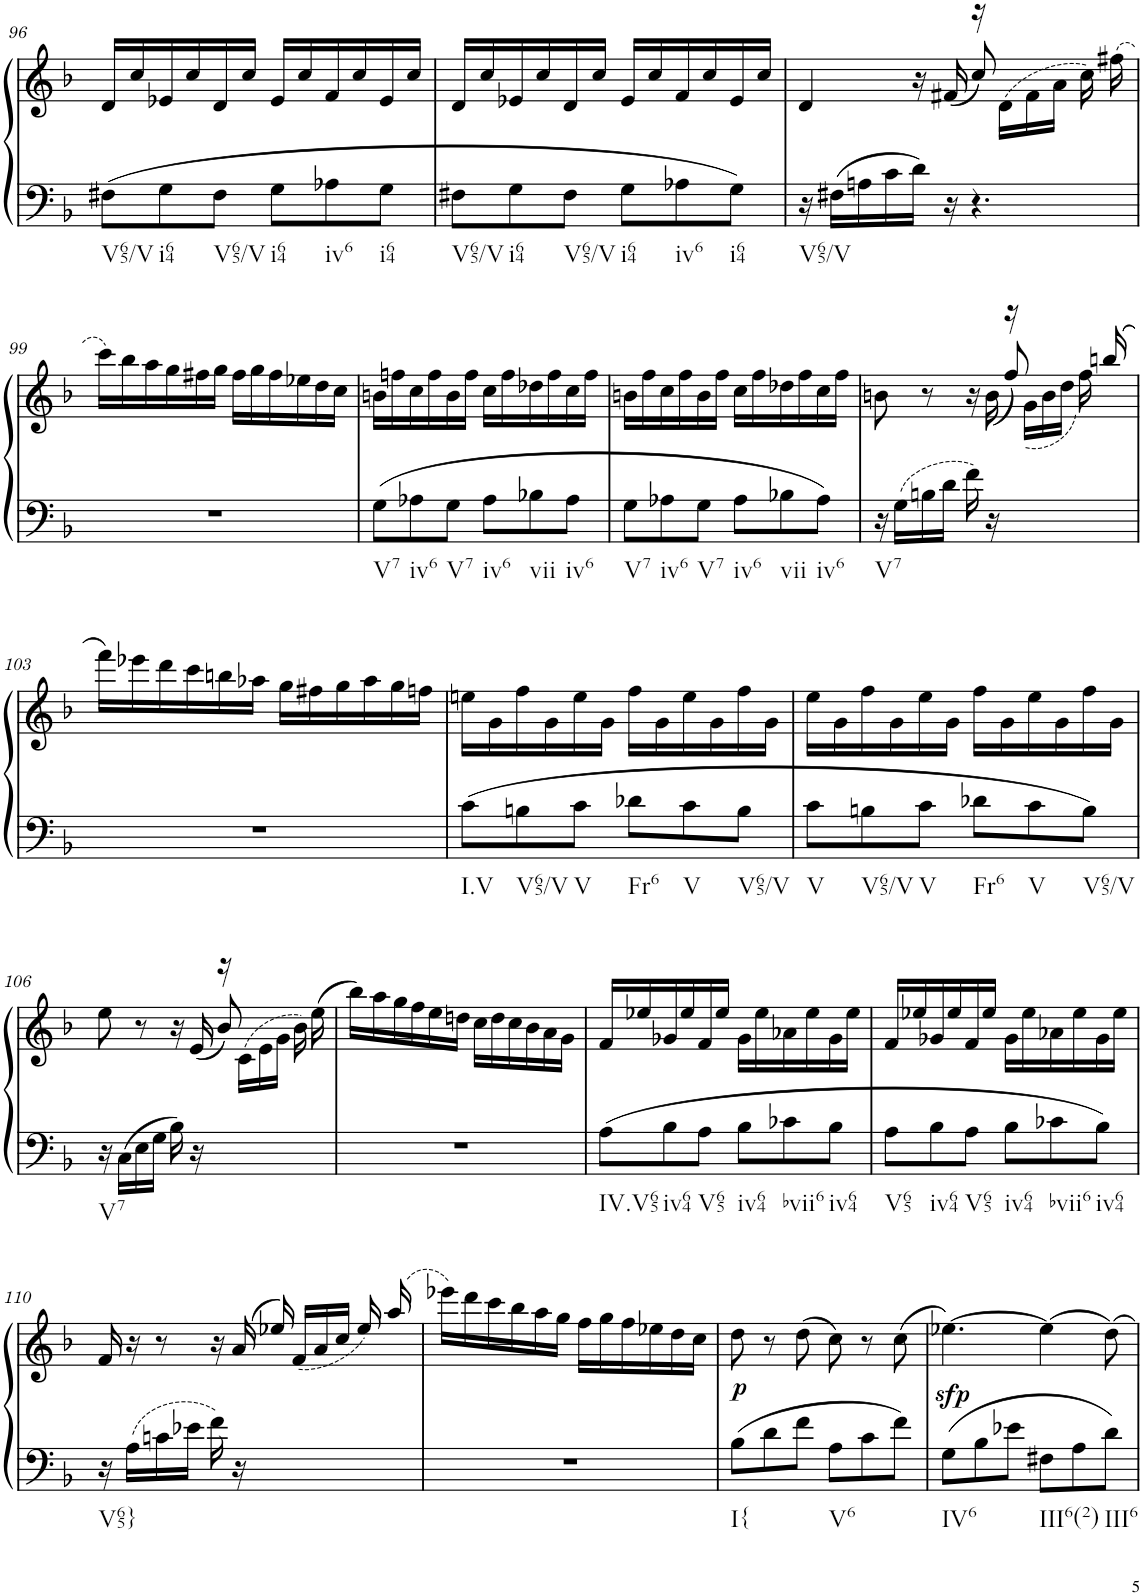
**kern	**kern	**dynam
*part1	*part1	*part1
*staff2	*staff1	*staff1/2
*I"Piano, Piano right	*	*
*I'Pno.	*	*
!!LO:PB:g=z
*clefF4	*clefG2	*
*k[b-]	*k[b-]	*
*M6/8	*M6/8	*
=96	=96	=96
!LO:TX:b:t=V65/V	!	!
8F#X\L	16d/LL	.
.	16cc/	.
!LO:TX:b:t=i64	!	!
8G\	16e-X/	.
.	16cc/	.
!LO:TX:b:t=V65/V	!	!
8F#\J	16d/	.
.	16cc/JJ	.
!LO:TX:b:t=i64	!	!
8G\L	16e-/LL	.
.	16cc/	.
!LO:TX:b:t=iv6	!	!
8A-X\	16f/	.
.	16cc/	.
!LO:TX:b:t=i64	!	!
8G\J	16e-/	.
.	16cc/JJ	.
=97	=97	=97
!LO:TX:b:t=V65/V	!	!
8F#X\L	16d/LL	.
.	16cc/	.
!LO:TX:b:t=i64	!	!
8G\	16e-X/	.
.	16cc/	.
!LO:TX:b:t=V65/V	!	!
8F#\J	16d/	.
.	16cc/JJ	.
!LO:TX:b:t=i64	!	!
8G\L	16e-/LL	.
.	16cc/	.
!LO:TX:b:t=iv6	!	!
8A-X\	16f/	.
.	16cc/	.
!LO:TX:b:t=i64	!	!
8G\J	16e-/	.
.	16cc/JJ	.
=98	=98	=98
*	*^	*
!LO:TX:b:t=V65/V	!	!	!
16r	4d/	4.ryy	.
16F#X\LL	.	.	.
16An\	.	.	.
16c\	.	.	.
16d\JJ	16r	.	.
16r	(16f#X/	.	.
4.r	16r	8cc/)	.
.	(16d\LL	.	.
.	16f#\	4ryy	.
.	16a\JJ	.	.
.	16cc\)	.	.
.	(16ff#X\	.	.
*	*v	*v	*
!!LO:LB:g=z
=99	=99	=99
2.r	16ccc\LL)	.
.	16bb-\	.
.	16aa\	.
.	16gg\	.
.	16ff#X\	.
.	16gg\JJ	.
.	16ff#\LL	.
.	16gg\	.
.	16ff#\	.
.	16ee-X\	.
.	16dd\	.
.	16cc\JJ	.
=100	=100	=100
!LO:TX:b:t=V7	!	!
8G\L	16bn\LL	.
.	16ffn\	.
!LO:TX:b:t=iv6	!	!
8A-X\	16cc\	.
.	16ff\	.
!LO:TX:b:t=V7	!	!
8G\J	16b\	.
.	16ff\JJ	.
!LO:TX:b:t=iv6	!	!
8A-\L	16cc\LL	.
.	16ff\	.
!LO:TX:b:t=vii	!	!
8B-X\	16dd-X\	.
.	16ff\	.
!LO:TX:b:t=iv6	!	!
8A-\J	16cc\	.
.	16ff\JJ	.
=101	=101	=101
!LO:TX:b:t=V7	!	!
8G\L	16bn\LL	.
.	16ff\	.
!LO:TX:b:t=iv6	!	!
8A-X\	16cc\	.
.	16ff\	.
!LO:TX:b:t=V7	!	!
8G\J	16b\	.
.	16ff\JJ	.
!LO:TX:b:t=iv6	!	!
8A-\L	16cc\LL	.
.	16ff\	.
!LO:TX:b:t=vii	!	!
8B-X\	16dd-X\	.
.	16ff\	.
!LO:TX:b:t=iv6	!	!
8A-\J	16cc\	.
.	16ff\JJ	.
=102	=102	=102
*	*^	*
!LO:TX:b:t=V7	!	!	!
16r	8bn\	4.ryy	.
16G\LL	.	.	.
16Bn\	8r	.	.
16d\JJ	.	.	.
16f\	16r	.	.
16r	(16b\	.	.
4.ryy	16r	8ff/)	.
.	(<16g\LL	.	.
.	16b\	4ryy	.
.	16dd\JJ	.	.
.	16ff\)	.	.
.	(16bbn/	.	.
*	*v	*v	*
!!LO:LB:g=z
=103	=103	=103
2.r	16fff\LL)	.
.	16eee-X\	.
.	16ddd\	.
.	16ccc\	.
.	16bbn\	.
.	16aa-X\JJ	.
.	16gg\LL	.
.	16ff#X\	.
.	16gg\	.
.	16aa-\	.
.	16gg\	.
.	16ffn\JJ	.
=104	=104	=104
!LO:TX:b:t=I.V	!	!
8c\L	16een\LL	.
.	16g\	.
!LO:TX:b:t=V65/V	!	!
8Bn\	16ff\	.
.	16g\	.
!LO:TX:b:t=V	!	!
8c\J	16ee\	.
.	16g\JJ	.
!LO:TX:b:t=Fr6	!	!
8d-X\L	16ff\LL	.
.	16g\	.
!LO:TX:b:t=V	!	!
8c\	16ee\	.
.	16g\	.
!LO:TX:b:t=V65/V	!	!
8B\J	16ff\	.
.	16g\JJ	.
=105	=105	=105
!LO:TX:b:t=V	!	!
8c\L	16ee\LL	.
.	16g\	.
!LO:TX:b:t=V65/V	!	!
8Bn\	16ff\	.
.	16g\	.
!LO:TX:b:t=V	!	!
8c\J	16ee\	.
.	16g\JJ	.
!LO:TX:b:t=Fr6	!	!
8d-X\L	16ff\LL	.
.	16g\	.
!LO:TX:b:t=V	!	!
8c\	16ee\	.
.	16g\	.
!LO:TX:b:t=V65/V	!	!
8B\J	16ff\	.
.	16g\JJ	.
!!LO:LB:g=z
=106	=106	=106
*	*^	*
!LO:TX:b:t=V7	!	!	!
16r	8ee\	4.ryy	.
16C\LL	.	.	.
16E\	8r	.	.
16G\JJ	.	.	.
16B-\	16r	.	.
16r	(16e/	.	.
4.ryy	16r	8b-/)	.
.	(16c\LL	.	.
.	16e\	4ryy	.
.	16g\JJ	.	.
.	16b-\)	.	.
.	(16ee\	.	.
*	*v	*v	*
=107	=107	=107
2.r	16bb-\LL)	.
.	16aa\	.
.	16gg\	.
.	16ff\	.
.	16ee\	.
.	16ddn\JJ	.
.	16cc\LL	.
.	16dd\	.
.	16cc\	.
.	16b-\	.
.	16a\	.
.	16g\JJ	.
=108	=108	=108
!LO:TX:b:t=IV.V65	!	!
8A\L	16f/LL	.
.	16ee-X/	.
!LO:TX:b:t=iv64	!	!
8B-\	16g-X/	.
.	16ee-/	.
!LO:TX:b:t=V65	!	!
8A\J	16f/	.
.	16ee-/JJ	.
!LO:TX:b:t=iv64	!	!
8B-\L	16g-\LL	.
.	16ee-\	.
!LO:TX:b:t=bvii6	!	!
8c-X\	16a-X\	.
.	16ee-\	.
!LO:TX:b:t=iv64	!	!
8B-\J	16g-\	.
.	16ee-\JJ	.
=109	=109	=109
!LO:TX:b:t=V65	!	!
8A\L	16f/LL	.
.	16ee-X/	.
!LO:TX:b:t=iv64	!	!
8B-\	16g-X/	.
.	16ee-/	.
!LO:TX:b:t=V65	!	!
8A\J	16f/	.
.	16ee-/JJ	.
!LO:TX:b:t=iv64	!	!
8B-\L	16g-\LL	.
.	16ee-\	.
!LO:TX:b:t=bvii6	!	!
8c-X\	16a-X\	.
.	16ee-\	.
!LO:TX:b:t=iv64	!	!
8B-\J	16g-\	.
.	16ee-\JJ	.
!!LO:LB:g=z
=110	=110	=110
!LO:TX:b:t=V65}	!	!
16r	16f/	.
16A\LL	16r	.
16cn\	8r	.
16e-X\JJ	.	.
16f\	16r	.
16r	(>16a/	.
4.ryy	16ee-X/)	.
.	(16f/LL	.
.	16a/	.
.	16cc/JJ	.
.	16ee-/)	.
.	(>16aa/	.
=111	=111	=111
2.r	16eee-X\LL)	.
.	16ddd\	.
.	16ccc\	.
.	16bb-\	.
.	16aa\	.
.	16gg\JJ	.
.	16ff\LL	.
.	16gg\	.
.	16ff\	.
.	16ee-X\	.
.	16dd\	.
.	16cc\JJ	.
=112	=112	=112
!LO:TX:b:t=I{	!	!
!	!	!LO:DY:b
8B-\L	8dd\	p
8d\	8r	.
8f\J	(8dd\	.
!LO:TX:b:t=V6	!	!
8A\L	8cc\)	.
8c\	8r	.
8f\J	(8cc\	.
=113	=113	=113
!LO:TX:b:t=IV6	!	!
!	!	!LO:DY:b
8G\L	[4.ee-X\)	sfp
8B-\	.	.
8e-X\J	.	.
!LO:TX:b:t=III6(2)	!	!
8F#X\L	(4ee-\]	.
8A\	.	.
!LO:TX:b:t=III6	!	!
8d\J	8dd\)	.
=	=	=
*-	*-	*-
